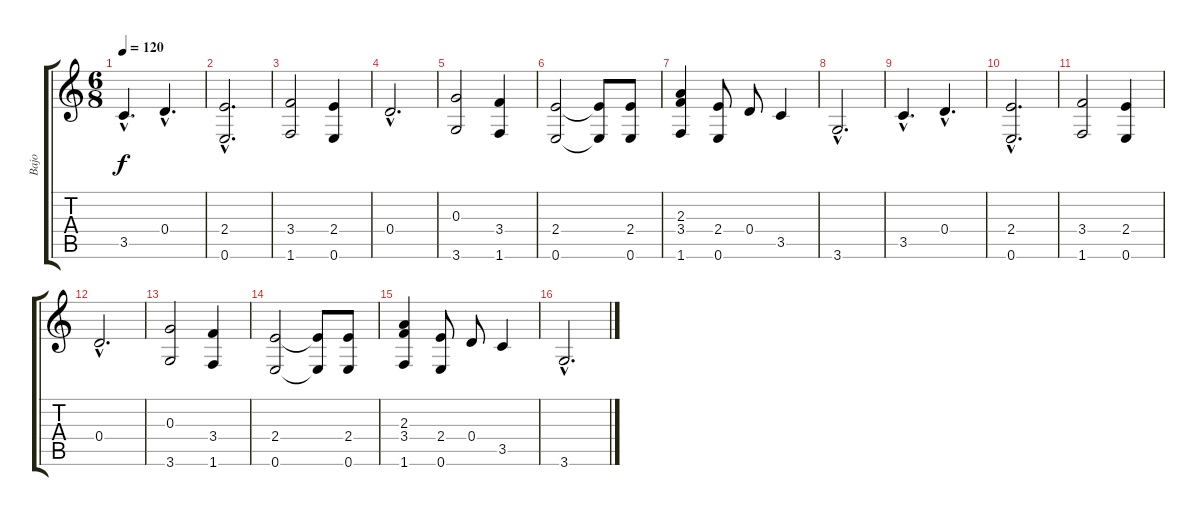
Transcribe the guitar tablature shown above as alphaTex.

\track ("Bajo" "Bajo") {instrument slapbass2}
\staff {score tabs}
\tuning (E4 B3 G3 D3 A2 E2) {hide}
\ts (6 8)
\tempo 120
\clef g2
\ks c
3.5{hac}.4{d dy f} 0.4{hac}.4{d} |
(2.4{hac} 0.6{hac}).2{d} |
(3.4 1.6).2 (2.4 0.6).4 |
0.4{hac}.2{d} |
(0.3 3.6).2 (3.4 1.6).4 |
(2.4 0.6).2 (2.4{t} 0.6{t}).8 (2.4 0.6).8 |
(2.3 3.4 1.6).4 (2.4 0.6).8 0.4.8 3.5.4 |
3.6{hac}.2{d} |
3.5{hac}.4{d} 0.4{hac}.4{d} |
(2.4{hac} 0.6{hac}).2{d} |
(3.4 1.6).2 (2.4 0.6).4 |
0.4{hac}.2{d} |
(0.3 3.6).2 (3.4 1.6).4 |
(2.4 0.6).2 (2.4{t} 0.6{t}).8 (2.4 0.6).8 |
(2.3 3.4 1.6).4 (2.4 0.6).8 0.4.8 3.5.4 |
3.6{hac}.2{d}
